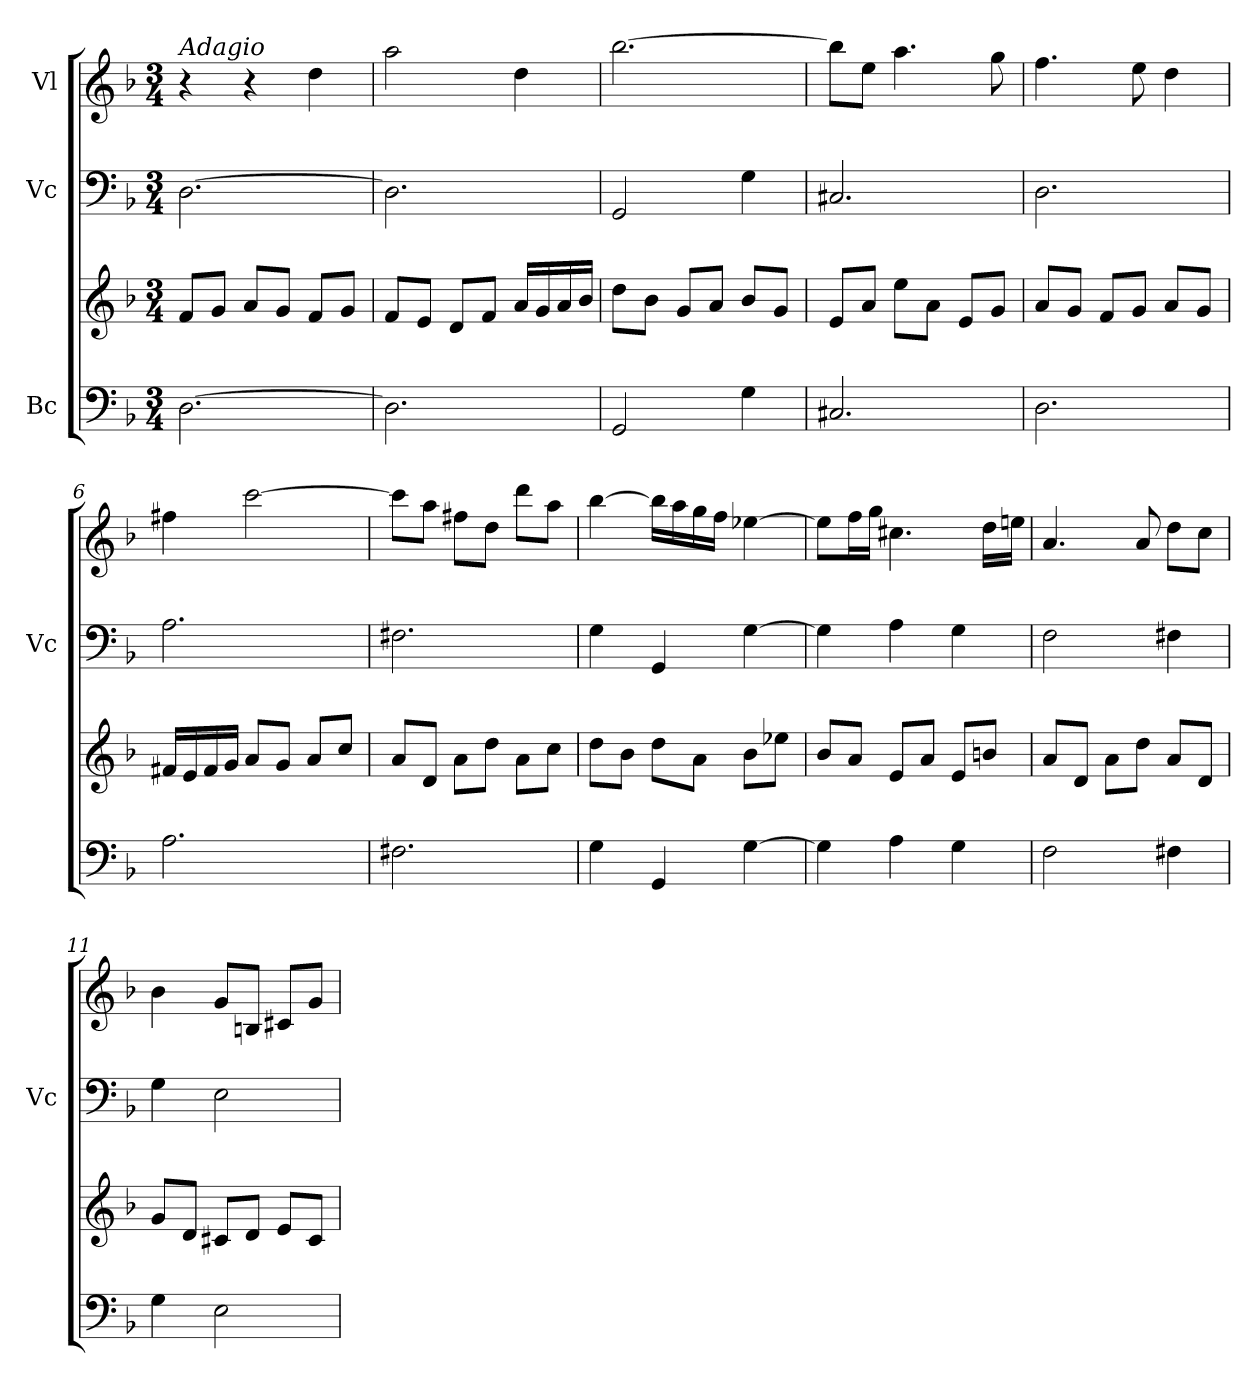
**kern	**kern	**kern	**kern
*part3	*part3	*part2	*part1
*staff4	*staff3	*staff2	*staff1
*I"Bc	*	*I"Vc	*I"Vl
*	*	*I'Vc	*
*clefF4	*clefG2	*clefF4	*clefG2
*k[b-]	*k[b-]	*k[b-]	*k[b-]
*M3/4	*M3/4	*M3/4	*M3/4
*MM60	*MM60	*MM60	*MM60
=1	=1	=1	=1
!	!	!	!LO:TX:a:i:t=Adagio
[2.D\	8f/L	[2.D\	4r
.	8g/J	.	.
.	8a/L	.	4r
.	8g/J	.	.
.	8f/L	.	4dd\
.	8g/J	.	.
=2	=2	=2	=2
2.D\]	8f/L	2.D\]	2aa\
.	8e/J	.	.
.	8d/L	.	.
.	8f/J	.	.
.	16a/LL	.	4dd\
.	16g/	.	.
.	16a/	.	.
.	16b-/JJ	.	.
=3	=3	=3	=3
2GG/	8dd\L	2GG/	[2.bb-\
.	8b-\J	.	.
.	8g/L	.	.
.	8a/J	.	.
4G\	8b-/L	4G\	.
.	8g/J	.	.
=4	=4	=4	=4
2.C#X/	8e/L	2.C#X/	8bb-\L]
.	8a/J	.	8ee\J
.	8ee\L	.	4.aa\
.	8a\J	.	.
.	8e/L	.	.
.	8g/J	.	8gg\
=5	=5	=5	=5
2.D\	8a/L	2.D\	4.ff\
.	8g/J	.	.
.	8f/L	.	.
.	8g/J	.	8ee\
.	8a/L	.	4dd\
.	8g/J	.	.
!!LO:LB:g=z
=6	=6	=6	=6
2.A\	16f#X/LL	2.A\	4ff#X\
.	16e/	.	.
.	16f#/	.	.
.	16g/JJ	.	.
.	8a/L	.	[2ccc\
.	8g/J	.	.
.	8a/L	.	.
.	8cc/J	.	.
=7	=7	=7	=7
2.F#X\	8a/L	2.F#X\	8ccc\L]
.	8d/J	.	8aa\J
.	8a\L	.	8ff#X\L
.	8dd\J	.	8dd\J
.	8a\L	.	8ddd\L
.	8cc\J	.	8aa\J
=8	=8	=8	=8
4G\	8dd\L	4G\	[4bb-\
.	8b-\J	.	.
4GG/	8dd\L	4GG/	16bb-\LL]
.	.	.	16aa\
.	8a\J	.	16gg\
.	.	.	16ff\JJ
[4G\	8b-\L	[4G\	[4ee-X\
.	8ee-X\J	.	.
=9	=9	=9	=9
4G\]	8b-/L	4G\]	8ee-\L]
.	8a/J	.	16ff\L
.	.	.	16gg\JJ
4A\	8e/L	4A\	4.cc#X\
.	8a/J	.	.
4G\	8e/L	4G\	.
.	8bn/J	.	16dd\LL
.	.	.	16een\JJ
!!LO:LB:g=z
=10	=10	=10	=10
2F\	8a/L	2F\	4.a/
.	8d/J	.	.
.	8a\L	.	.
.	8dd\J	.	8a/
4F#X\	8a/L	4F#X\	8dd\L
.	8d/J	.	8cc\J
=11	=11	=11	=11
4G\	8g/L	4G\	4b-\
.	8d/J	.	.
2E\	8c#X/L	2E\	8g/L
.	8d/J	.	8Bn/J
.	8e/L	.	8c#X/L
.	8c#/J	.	8g/J
=	=	=	=
*-	*-	*-	*-
